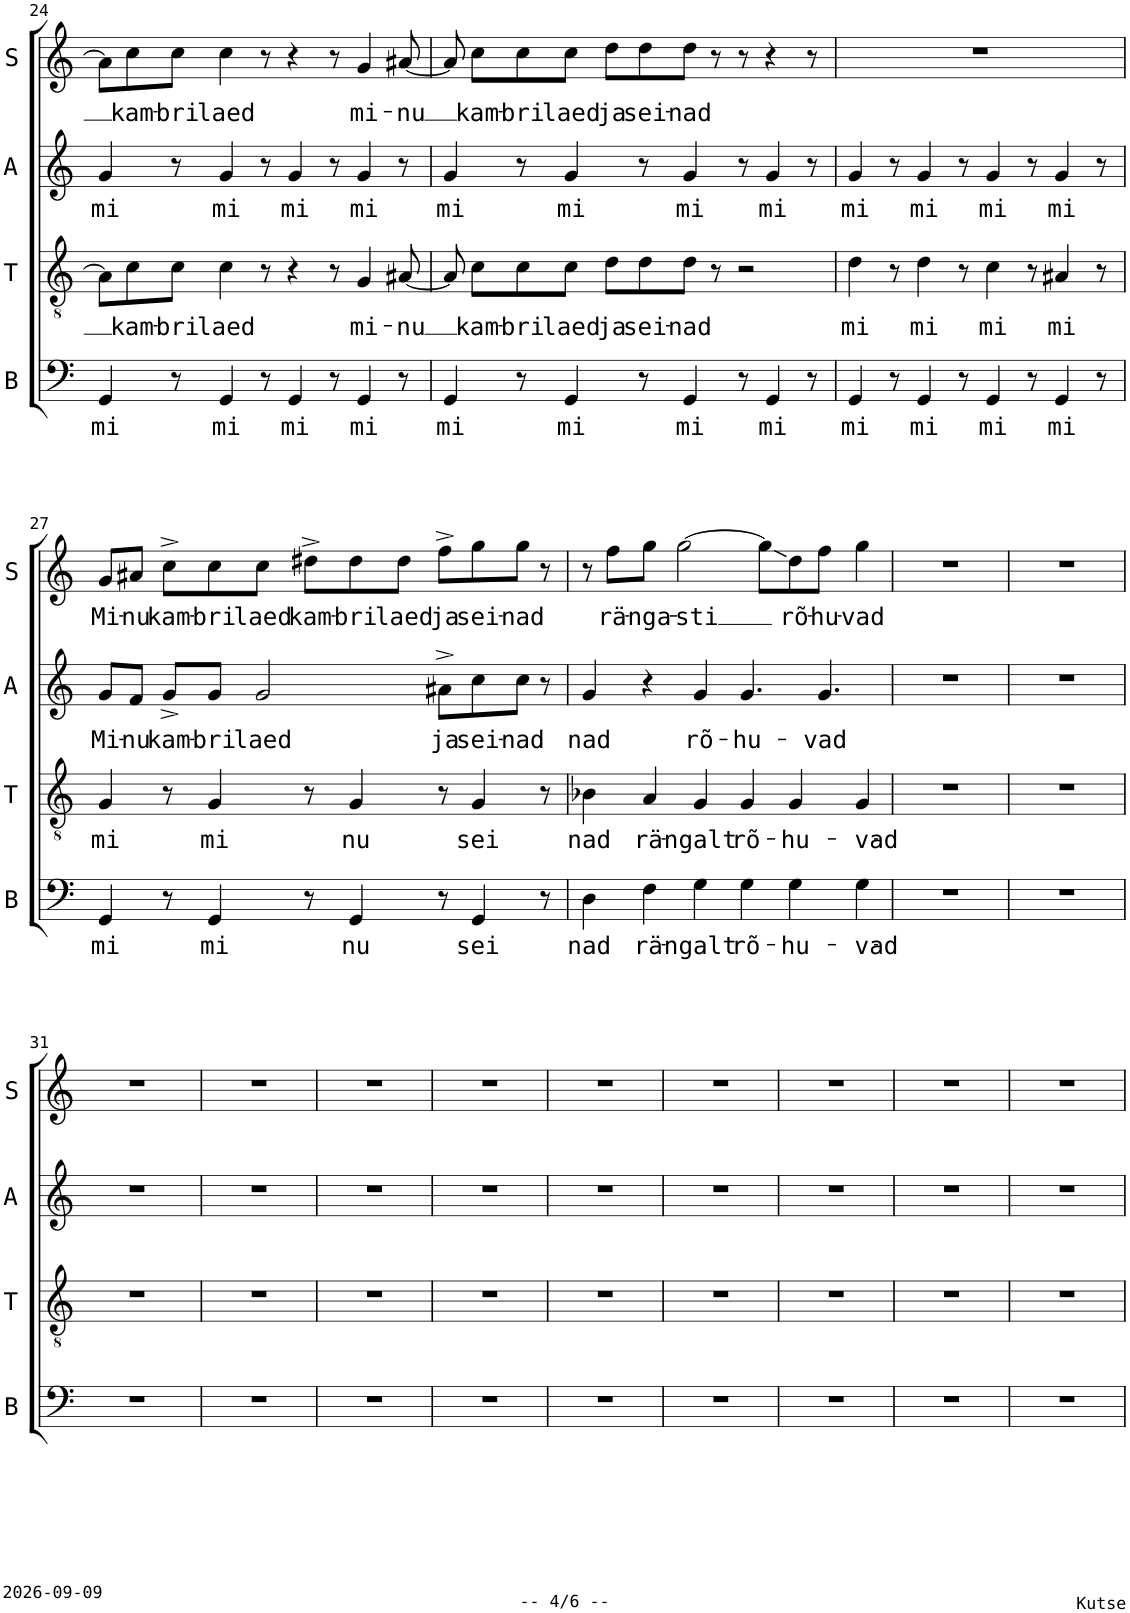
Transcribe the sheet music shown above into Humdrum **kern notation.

**kern	**text	**kern	**text	**kern	**text	**kern	**text
*part4	*part4	*part3	*part3	*part2	*part2	*part1	*part1
*staff4	*staff4	*staff3	*staff3	*staff2	*staff2	*staff1	*staff1
*I"B	*	*I"T	*	*I"A	*	*I"S	*
*I'B	*	*I'T	*	*I'A	*	*I'S	*
!!LO:PB:g=z
*clefF4	*	*clefGv2	*	*clefG2	*	*clefG2	*
*	*	*	*	*	*	*Trd-7c-12	*
*k[]	*	*k[]	*	*k[]	*	*k[]	*
*M6/4	*	*M6/4	*	*M6/4	*	*M6/4	*
=24	=24	=24	=24	=24	=24	=24	=24
!	!LO:LY:b	!	!	!	!LO:LY:b	!	!
4GG/	mi	8A#\L]	.	4g/	mi	8a#\L]	.
!	!	!	!LO:LY:b	!	!	!	!LO:LY:b
.	.	8c\	kam-	.	.	8cc\	kam-
!	!	!	!LO:LY:b	!	!	!	!LO:LY:b
8r	.	8c\J	-bri	8r	.	8cc\J	-bri
!	!LO:LY:b	!	!LO:LY:b	!	!LO:LY:b	!	!LO:LY:b
4GG/	mi	4c\	laed	4g/	mi	4cc\	laed
8r	.	8r	.	8r	.	8r	.
!	!LO:LY:b	!	!	!	!LO:LY:b	!	!
4GG/	mi	4r	.	4g/	mi	4r	.
8r	.	8r	.	8r	.	8r	.
!	!LO:LY:b	!	!LO:LY:b	!	!LO:LY:b	!	!LO:LY:b
4GG/	mi	4G/	mi-	4g/	mi	4g/	mi-
!	!	!	!LO:LY:b	!	!	!	!LO:LY:b
8r	.	[8A#X/	-nu	8r	.	[8a#X/	-nu
=25	=25	=25	=25	=25	=25	=25	=25
!	!LO:LY:b	!	!	!	!LO:LY:b	!	!
4GG/	mi	8A#/]	.	4g/	mi	8a#/]	.
!	!	!	!LO:LY:b	!	!	!	!LO:LY:b
.	.	8c\L	kam-	.	.	8cc\L	kam-
!	!	!	!LO:LY:b	!	!	!	!LO:LY:b
8r	.	8c\	-bri	8r	.	8cc\	-bri
!	!LO:LY:b	!	!LO:LY:b	!	!LO:LY:b	!	!LO:LY:b
4GG/	mi	8c\J	laed	4g/	mi	8cc\J	laed
!	!	!	!LO:LY:b	!	!	!	!LO:LY:b
.	.	8d\L	ja	.	.	8dd\L	ja
!	!	!	!LO:LY:b	!	!	!	!LO:LY:b
8r	.	8d\	sei-	8r	.	8dd\	sei-
!	!LO:LY:b	!	!LO:LY:b	!	!LO:LY:b	!	!LO:LY:b
4GG/	mi	8d\J	-nad	4g/	mi	8dd\J	-nad
.	.	8r	.	.	.	8r	.
8r	.	2r	.	8r	.	8r	.
!	!LO:LY:b	!	!	!	!LO:LY:b	!	!
4GG/	mi	.	.	4g/	mi	4r	.
8r	.	.	.	8r	.	8r	.
=26	=26	=26	=26	=26	=26	=26	=26
!	!LO:LY:b	!	!LO:LY:b	!	!LO:LY:b	!	!
4GG/	mi	4d\	mi	4g/	mi	1.r	.
8r	.	8r	.	8r	.	.	.
!	!LO:LY:b	!	!LO:LY:b	!	!LO:LY:b	!	!
4GG/	mi	4d\	mi	4g/	mi	.	.
8r	.	8r	.	8r	.	.	.
!	!LO:LY:b	!	!LO:LY:b	!	!LO:LY:b	!	!
4GG/	mi	4c\	mi	4g/	mi	.	.
8r	.	8r	.	8r	.	.	.
!	!LO:LY:b	!	!LO:LY:b	!	!LO:LY:b	!	!
4GG/	mi	4A#X/	mi	4g/	mi	.	.
8r	.	8r	.	8r	.	.	.
!!LO:LB:g=z
=27	=27	=27	=27	=27	=27	=27	=27
!	!LO:LY:b	!	!LO:LY:b	!	!LO:LY:b	!	!LO:LY:b
4GG/	mi	4G/	mi	8g/L	Mi-	8g/L	Mi-
!	!	!	!	!	!LO:LY:b	!	!LO:LY:b
.	.	.	.	8f/J	-nu	8a#X/J	-nu
!	!	!	!	!	!LO:LY:b	!	!LO:LY:b
8r	.	8r	.	8g^/L	kam-	8cc^\L	kam-
!	!LO:LY:b	!	!LO:LY:b	!	!LO:LY:b	!	!LO:LY:b
4GG/	mi	4G/	mi	8g/J	-bri	8cc\	-bri
!	!	!	!	!	!LO:LY:b	!	!LO:LY:b
.	.	.	.	2g/	laed	8cc\J	laed
!	!	!	!	!	!	!	!LO:LY:b
8r	.	8r	.	.	.	8dd#X^\L	kam-
!	!LO:LY:b	!	!LO:LY:b	!	!	!	!LO:LY:b
4GG/	nu	4G/	nu	.	.	8dd#\	-bri
!	!	!	!	!	!	!	!LO:LY:b
.	.	.	.	.	.	8dd#\J	laed
!	!	!	!	!	!LO:LY:b	!	!LO:LY:b
8r	.	8r	.	8a#X^\L	ja	8ff^\L	ja
!	!LO:LY:b	!	!LO:LY:b	!	!LO:LY:b	!	!LO:LY:b
4GG/	sei	4G/	sei	8cc\	sei-	8gg\	sei-
!	!	!	!	!	!LO:LY:b	!	!LO:LY:b
.	.	.	.	8cc\J	-nad	8gg\J	-nad
8r	.	8r	.	8r	.	8r	.
=28	=28	=28	=28	=28	=28	=28	=28
!	!LO:LY:b	!	!LO:LY:b	!	!LO:LY:b	!	!
4D\	nad	4B-X\	nad	4g/	nad	8r	.
!	!	!	!	!	!	!	!LO:LY:b
.	.	.	.	.	.	8ff\L	rä-
!	!LO:LY:b	!	!LO:LY:b	!	!	!	!LO:LY:b
4F\	rä-	4A/	rä-	4r	.	8gg\J	-nga-
!	!	!	!	!	!	!	!LO:LY:b
.	.	.	.	.	.	[2gg\	-sti
!	!LO:LY:b	!	!LO:LY:b	!	!LO:LY:b	!	!
4G\	-ngalt	4G/	-ngalt	4g/	rõ-	.	.
!	!LO:LY:b	!	!LO:LY:b	!	!LO:LY:b	!	!
4G\	rõ-	4G/	rõ-	4.g/	-hu-	.	.
.	.	.	.	.	.	8gg\L]	.
!	!LO:LY:b	!	!LO:LY:b	!	!	!	!LO:LY:b
4G\	-hu-	4G/	-hu-	.	.	8dd\	rõ-
!	!	!	!	!	!LO:LY:b	!	!LO:LY:b
.	.	.	.	4.g/	-vad	8ff\J	-hu-
!	!LO:LY:b	!	!LO:LY:b	!	!	!	!LO:LY:b
4G\	-vad-	4G/	-vad-	.	.	4gg\	-vad
=29	=29	=29	=29	=29	=29	=29	=29
1.r	.	1.r	.	1.r	.	1.r	.
=30	=30	=30	=30	=30	=30	=30	=30
1.r	.	1.r	.	1.r	.	1.r	.
!!LO:LB:g=z
=31	=31	=31	=31	=31	=31	=31	=31
1.r	.	1.r	.	1.r	.	1.r	.
=32	=32	=32	=32	=32	=32	=32	=32
1.r	.	1.r	.	1.r	.	1.r	.
=33	=33	=33	=33	=33	=33	=33	=33
1.r	.	1.r	.	1.r	.	1.r	.
=34	=34	=34	=34	=34	=34	=34	=34
1.r	.	1.r	.	1.r	.	1.r	.
=35	=35	=35	=35	=35	=35	=35	=35
1.r	.	1.r	.	1.r	.	1.r	.
=36	=36	=36	=36	=36	=36	=36	=36
1.r	.	1.r	.	1.r	.	1.r	.
=37	=37	=37	=37	=37	=37	=37	=37
1.r	.	1.r	.	1.r	.	1.r	.
=38	=38	=38	=38	=38	=38	=38	=38
1.r	.	1.r	.	1.r	.	1.r	.
=39	=39	=39	=39	=39	=39	=39	=39
1.r	.	1.r	.	1.r	.	1.r	.
=	=	=	=	=	=	=	=
*-	*-	*-	*-	*-	*-	*-	*-
